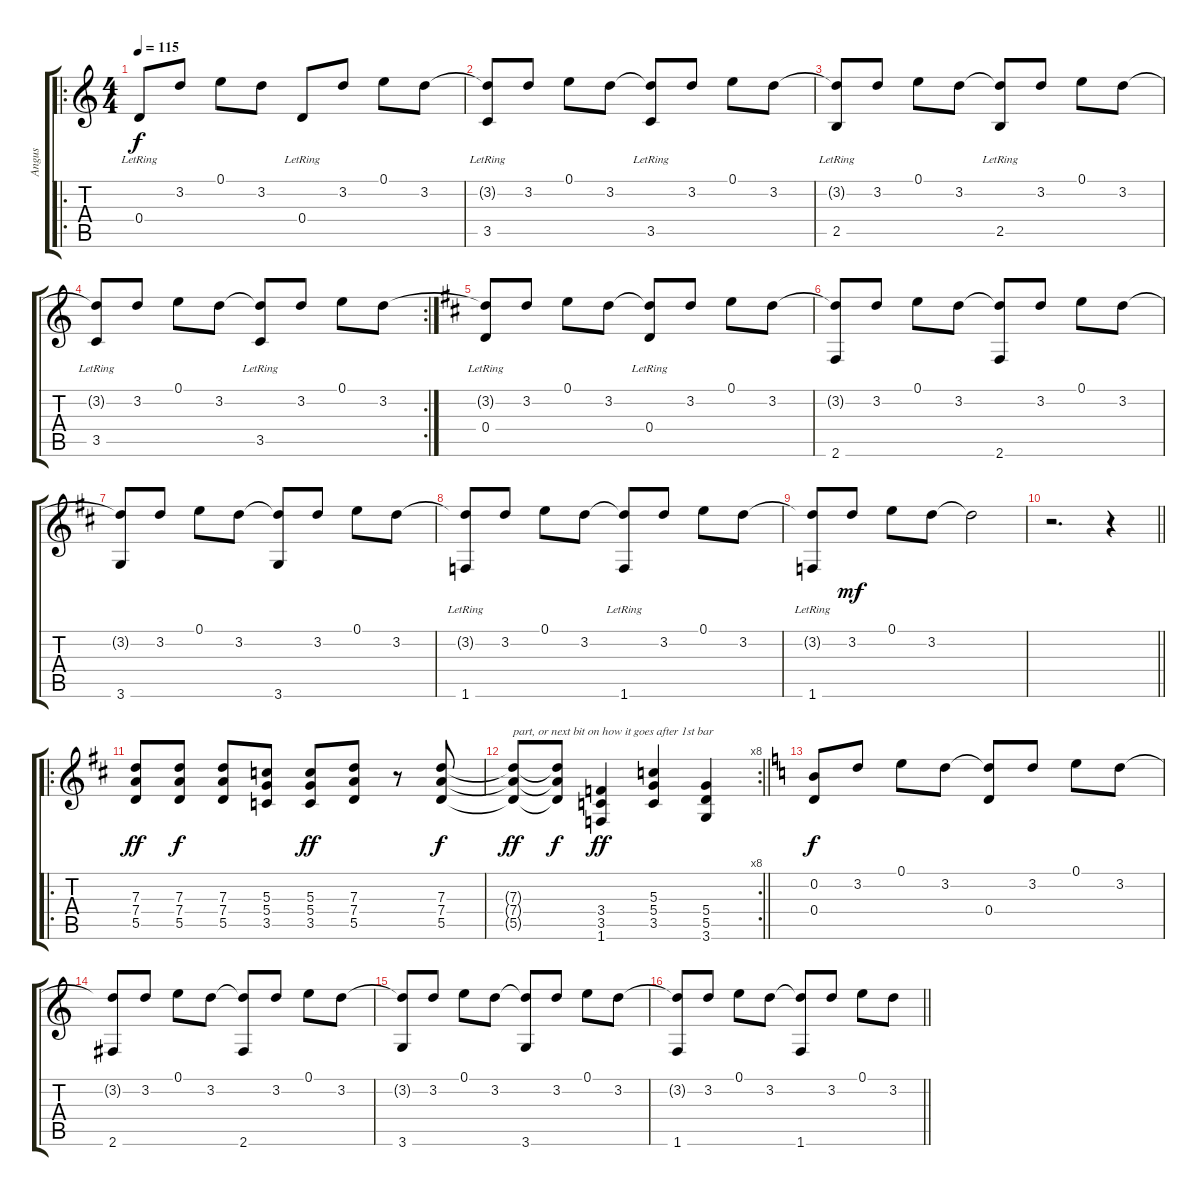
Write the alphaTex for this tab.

\track ("Angus" "Angus") {instrument overdrivenguitar}
\staff {score tabs}
\tuning (E4 B3 G3 D3 A2 E2) {hide}
\ro
\ts (4 4)
\tempo 115
\clef g2
\ks c
0.4{lr}.8{dy f instrument overdrivenguitar} 3.2.8 0.1.8 3.2.8 0.4{lr}.8 3.2.8 0.1.8 3.2.8 |
(3.2{t} 3.5{lr}).8 3.2.8 0.1.8 3.2.8 (3.2{t} 3.5{lr}).8 3.2.8 0.1.8 3.2.8 |
(3.2{t} 2.5{lr}).8 3.2.8 0.1.8 3.2.8 (3.2{t} 2.5{lr}).8 3.2.8 0.1.8 3.2.8 |
\rc 2
(3.2{t} 3.5{lr}).8 3.2.8 0.1.8 3.2.8 (3.2{t} 3.5{lr}).8 3.2.8 0.1.8 3.2.8 |
\ks d
(3.2{t} 0.4{lr}).8 3.2.8 0.1.8 3.2.8 (3.2{t} 0.4{lr}).8 3.2.8 0.1.8 3.2.8 |
(3.2{t} 2.6).8 3.2.8 0.1.8 3.2.8 (3.2{t} 2.6).8 3.2.8 0.1.8 3.2.8 |
(3.2{t} 3.6).8 3.2.8 0.1.8 3.2.8 (3.2{t} 3.6).8 3.2.8 0.1.8 3.2.8 |
(3.2{t} 1.6{lr}).8 3.2.8 0.1.8 3.2.8 (3.2{t} 1.6{lr}).8 3.2.8 0.1.8 3.2.8 |
(3.2{t} 1.6{lr}).8 3.2.8{dy mf} 0.1.8 3.2.8 3.2{t}.2 |
\barLineRight lightlight
r.2{d volume 0} r.4 |
\ro
(7.3 7.4 5.5).8{dy ff volume 13} (7.3 7.4 5.5).8{dy f} (7.3 7.4 5.5).8 (5.3 5.4 3.5).8 (5.3 5.4 3.5).8{dy ff} (7.3 7.4 5.5).8 r.8 (7.3 7.4 5.5).8{dy f} |
\rc 8
\barLineRight lightlight
(7.3{t} 7.4{t} 5.5{t}).8{txt "part, or next bit on how it goes after 1st bar" dy ff} (7.3{t} 7.4{t} 5.5{t}).8{dy f} (3.4 3.5 1.6).4{dy ff} (5.3 5.4 3.5).4 (5.4 5.5 3.6).4 |
\ks c
(0.2 0.4).8{dy f} 3.2.8 0.1.8 3.2.8 (3.2{t} 0.4).8 3.2.8 0.1.8 3.2.8 |
(3.2{t} 2.6).8 3.2.8 0.1.8 3.2.8 (3.2{t} 2.6).8 3.2.8 0.1.8 3.2.8 |
(3.2{t} 3.6).8 3.2.8 0.1.8 3.2.8 (3.2{t} 3.6).8 3.2.8 0.1.8 3.2.8 |
\barLineRight lightlight
(3.2{t} 1.6).8 3.2.8 0.1.8 3.2.8 (3.2{t} 1.6).8 3.2.8 0.1.8 3.2.8
